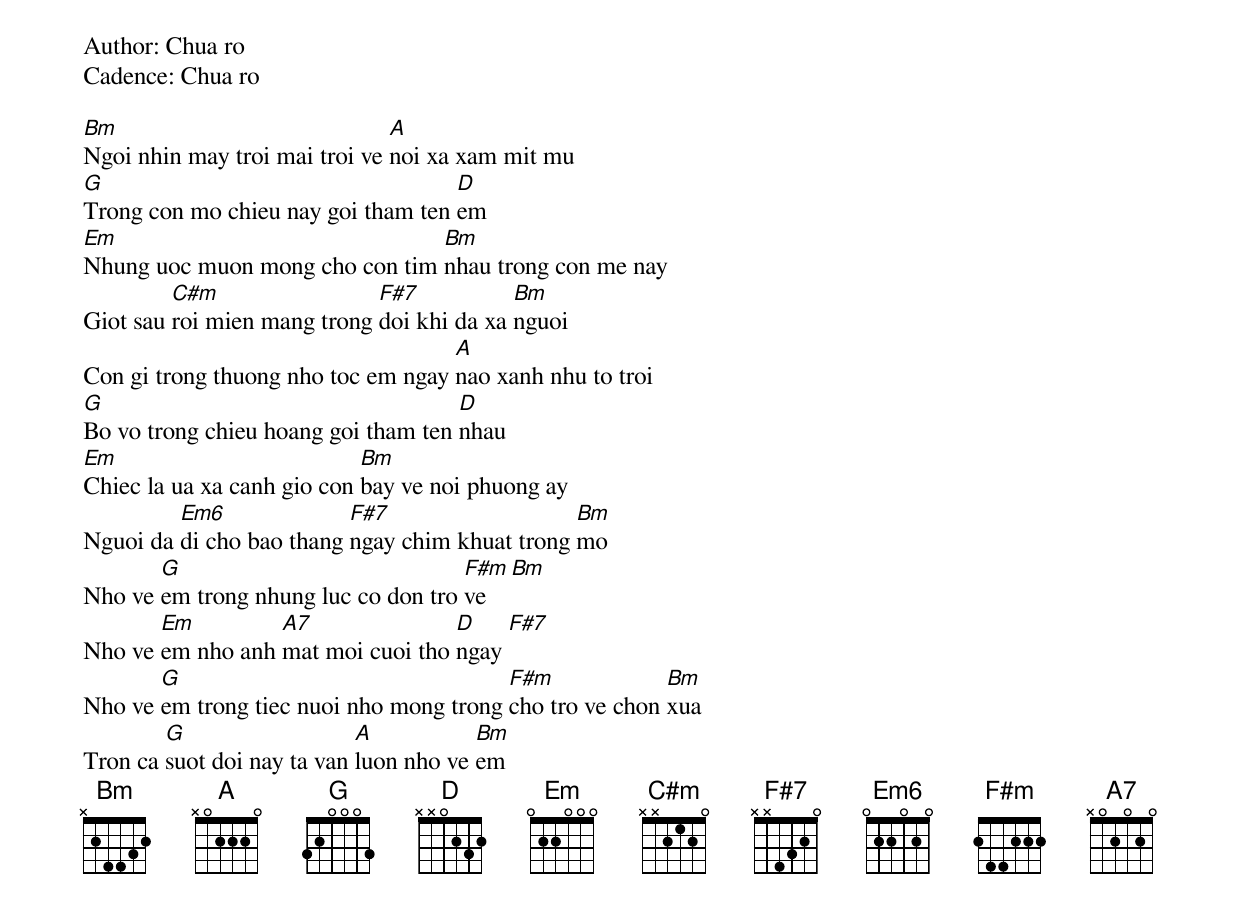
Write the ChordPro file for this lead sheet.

Author: Chua ro
Cadence: Chua ro

[Bm]Ngoi nhin may troi mai troi ve [A]noi xa xam mit mu
[G]Trong con mo chieu nay goi tham ten [D]em
[Em]Nhung uoc muon mong cho con tim [Bm]nhau trong con me nay
Giot sau [C#m]roi mien mang trong [F#7]doi khi da xa [Bm]nguoi
Con gi trong thuong nho toc em ngay [A]nao xanh nhu to troi
[G]Bo vo trong chieu hoang goi tham ten [D]nhau
[Em]Chiec la ua xa canh gio con [Bm]bay ve noi phuong ay
Nguoi da [Em6]di cho bao thang [F#7]ngay chim khuat trong [Bm]mo
Nho ve [G]em trong nhung luc co don tro [F#m]ve [Bm]
Nho ve [Em]em nho anh [A7]mat moi cuoi tho [D]ngay [F#7]
Nho ve [G]em trong tiec nuoi nho mong trong [F#m]cho tro ve chon [Bm]xua
Tron ca [G]suot doi nay ta van [A]luon nho ve [Bm]em
